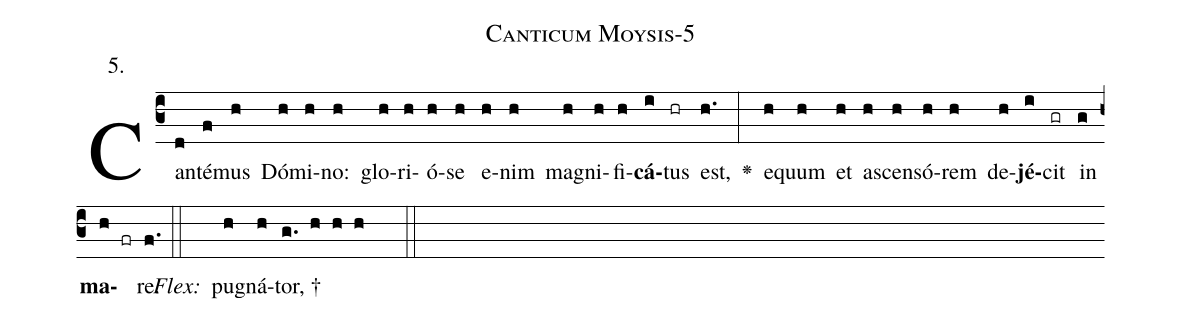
name: Canticum Moysis-5;
annotation: 5.;
%%
(c3)Can(d)té(f)mus(h) Dó(h)mi(h)no:(h) glo(h)ri(h)ó(h)se(h) e(h)nim(h) ma(h)gni(h)fi(h)<b>cá</b>(i)tus(hr) est,(h.) <v>\greheightstar</v>(:) e(h)quum(h) et(h) a(h)scen(h)só(h)rem(h) de(h)<b>jé</b>(i)cit(gr) in(g) <b>ma</b>(h fr)re.(f.) (::)
<i>Flex:</i>()  pu(h)gná(h)tor, †(g. h h h  ::)

%E(h) u(h) o(i) u(g) a(h) e.(f.) (::)
